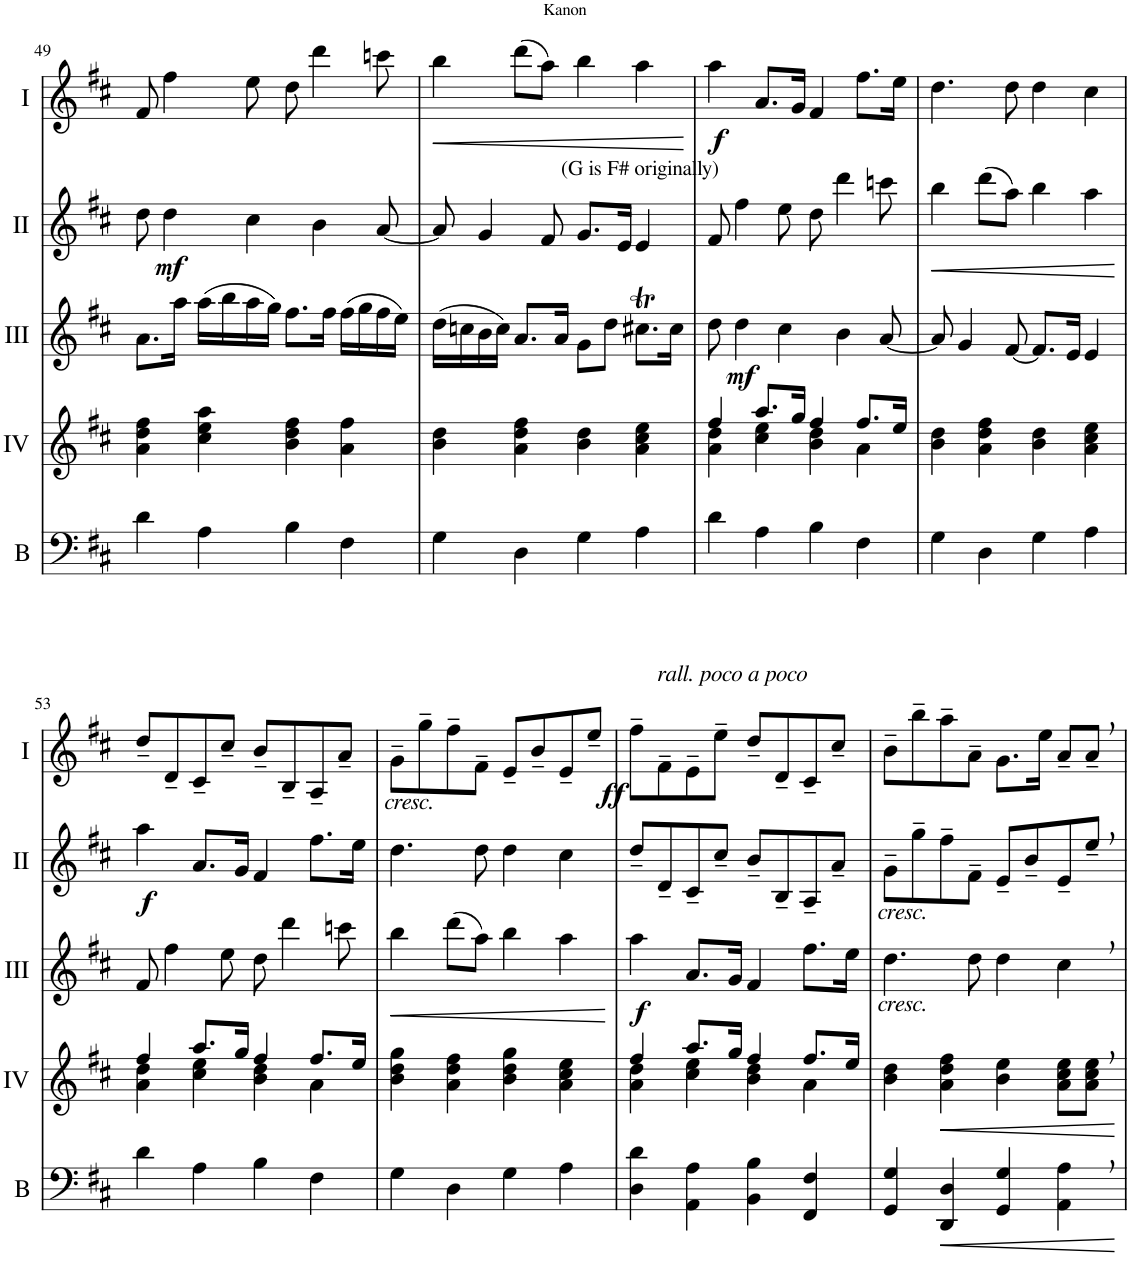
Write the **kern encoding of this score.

**kern	**dynam	**kern	**dynam	**kern	**dynam	**kern	**dynam	**kern	**dynam
*part5	*part5	*part4	*part4	*part3	*part3	*part2	*part2	*part1	*part1
*staff5	*staff5	*staff4	*staff4	*staff3	*staff3	*staff2	*staff2	*staff1	*staff1
*I"Basson	*	*I"Acc. 4	*	*I"Acc. 3	*	*I"Acc. 2	*	*I"Acc. 1	*
*I'B	*	*	*	*	*	*	*	*	*
!!LO:PB:g=z
*clefF4	*	*clefG2	*	*clefG2	*	*clefG2	*	*clefG2	*
*Trd7c12	*	*Trd7c12	*	*	*	*	*	*	*
*k[f#c#]	*	*k[f#c#]	*	*k[f#c#]	*	*k[f#c#]	*	*k[f#c#]	*
*M4/4	*	*M4/4	*	*M4/4	*	*M4/4	*	*M4/4	*
*met(c)	*	*met(c)	*	*met(c)	*	*met(c)	*	*met(c)	*
=49	=49	=49	=49	=49	=49	=49	=49	=49	=49
4d\	.	4a\ 4dd\ 4ff#\	.	8.a\L	.	8dd\	.	8f#/	.
!	!	!	!	!	!	!	!LO:DY:b	!	!
.	.	.	.	.	.	4dd\	mf	4ff#\	.
.	.	.	.	16aa\Jk	.	.	.	.	.
4A\	.	4cc#\ 4ee\ 4aa\	.	(16aa\LL	.	.	.	.	.
.	.	.	.	16bb\	.	.	.	.	.
.	.	.	.	16aa\	.	4cc#\	.	8ee\	.
.	.	.	.	16gg\JJ)	.	.	.	.	.
4B\	.	4b\ 4dd\ 4ff#\	.	8.ff#\L	.	.	.	8dd\	.
.	.	.	.	.	.	4b\	.	4ddd\	.
.	.	.	.	16ff#\Jk	.	.	.	.	.
4F#\	.	4a\ 4ff#\	.	(16ff#\LL	.	.	.	.	.
.	.	.	.	16gg\	.	.	.	.	.
.	.	.	.	16ff#\	.	[8a/	.	8cccn\	.
.	.	.	.	16ee\JJ)	.	.	.	.	.
=50	=50	=50	=50	=50	=50	=50	=50	=50	=50
!	!	!	!	!	!	!	!	!	!LO:HP:b
4G\	.	4b\ 4dd\	.	(16dd\LL	.	8a/]	.	4bb\	<
.	.	.	.	16ccn\	.	.	.	.	.
.	.	.	.	16b\	.	4g/	.	.	.
.	.	.	.	16cc\JJ)	.	.	.	.	.
4D\	.	4a\ 4dd\ 4ff#\	.	8.a/L	.	.	.	(8ddd\L	.
.	.	.	.	.	.	8f#/	.	8aa\J)	.
.	.	.	.	16a/Jk	.	.	.	.	.
!	!	!	!	!	!	!LO:TX:a:t=(G is F# originally)	!	!	!
4G\	.	4b\ 4dd\	.	8g\L	.	8.g/L	.	4bb\	.
.	.	.	.	8dd\J	.	.	.	.	.
.	.	.	.	.	.	16e/Jk	.	.	.
4A\	.	4a\ 4cc#\ 4ee\	.	8.cc#Xt\L	.	4e/	.	4aa\	.
.	.	.	.	16cc#\Jk	.	.	.	.	.
.	.	.	.	.	.	.	.	.	[
=51	=51	=51	=51	=51	=51	=51	=51	=51	=51
*	*	*^	*	*	*	*	*	*	*
!	!	!	!	!	!	!	!	!	!	!LO:DY:b
4d\	.	4ff#/	4a\ 4dd\	.	8dd\	.	8f#/	.	4aa\	f
!	!	!	!	!	!	!LO:DY:b	!	!	!	!
.	.	.	.	.	4dd\	mf	4ff#\	.	.	.
4A\	.	8.aa/L	4cc#\ 4ee\	.	.	.	.	.	8.a/L	.
.	.	.	.	.	4cc#\	.	8ee\	.	.	.
.	.	16gg/Jk	.	.	.	.	.	.	16g/Jk	.
4B\	.	4ff#/	4b\ 4dd\	.	.	.	8dd\	.	4f#/	.
.	.	.	.	.	4b\	.	4ddd\	.	.	.
4F#\	.	8.ff#/L	4a\	.	.	.	.	.	8.ff#\L	.
.	.	.	.	.	[8a/	.	8cccn\	.	.	.
.	.	16ee/Jk	.	.	.	.	.	.	16ee\Jk	.
*	*	*v	*v	*	*	*	*	*	*	*
=52	=52	=52	=52	=52	=52	=52	=52	=52	=52
!	!	!	!	!	!	!	!LO:HP:b	!	!
4G\	.	4b\ 4dd\	.	8a/]	.	4bb\	<	4.dd\	.
.	.	.	.	4g/	.	.	.	.	.
4D\	.	4a\ 4dd\ 4ff#\	.	.	.	(8ddd\L	.	.	.
.	.	.	.	[8f#/	.	8aa\J)	.	8dd\	.
4G\	.	4b\ 4dd\	.	8.f#/L]	.	4bb\	.	4dd\	.
.	.	.	.	16e/Jk	.	.	.	.	.
4A\	.	4a\ 4cc#\ 4ee\	.	4e/	.	4aa\	.	4cc#\	.
.	.	.	.	.	.	.	[	.	.
!!LO:LB:g=z
=53	=53	=53	=53	=53	=53	=53	=53	=53	=53
*	*	*^	*	*	*	*	*	*	*
!	!	!	!	!	!	!	!	!LO:DY:b	!	!
4d\	.	4ff#/	4a\ 4dd\	.	8f#/	.	4aa\	f	8dd~/L	.
.	.	.	.	.	4ff#\	.	.	.	8d~/	.
4A\	.	8.aa/L	4cc#\ 4ee\	.	.	.	8.a/L	.	8c#~/	.
.	.	.	.	.	8ee\	.	.	.	8cc#~/J	.
.	.	16gg/Jk	.	.	.	.	16g/Jk	.	.	.
4B\	.	4ff#/	4b\ 4dd\	.	8dd\	.	4f#/	.	8b~/L	.
.	.	.	.	.	4ddd\	.	.	.	8B~/	.
4F#\	.	8.ff#/L	4a\	.	.	.	8.ff#\L	.	8A~/	.
.	.	.	.	.	8cccn\	.	.	.	8a~/J	.
.	.	16ee/Jk	.	.	.	.	16ee\Jk	.	.	.
*	*	*v	*v	*	*	*	*	*	*	*
=54	=54	=54	=54	=54	=54	=54	=54	=54	=54
!	!	!	!	!	!	!	!	!LO:TX:b:i:t=cresc.	!
!	!	!	!	!	!LO:HP:b	!	!	!	!
4G\	.	4b\ 4dd\ 4gg\	.	4bb\	<	4.dd\	.	8g~\L	.
.	.	.	.	.	.	.	.	8gg~\	.
4D\	.	4a\ 4dd\ 4ff#\	.	(8ddd\L	.	.	.	8ff#~\	.
.	.	.	.	8aa\J)	.	8dd\	.	8f#~\J	.
4G\	.	4b\ 4dd\ 4gg\	.	4bb\	.	4dd\	.	8e~/L	.
.	.	.	.	.	.	.	.	8b~/	.
4A\	.	4a\ 4cc#\ 4ee\	.	4aa\	.	4cc#\	.	8e~/	.
.	.	.	.	.	.	.	.	8ee~/J	.
.	.	.	.	.	[	.	.	.	.
=55	=55	=55	=55	=55	=55	=55	=55	=55	=55
*	*	*^	*	*	*	*	*	*	*
!	!	!	!	!	!	!LO:DY:b	!	!	!	!LO:DY:b
4D\ 4d\	.	4ff#/	4a\ 4dd\	.	4aa\	f	8dd~/L	.	8ff#~\L	ff
!	!	!	!	!	!	!	!	!	!LO:TX:a:i:t=rall. poco a poco	!
.	.	.	.	.	.	.	8d~/	.	8f#~\	.
4AA\ 4A\	.	8.aa/L	4cc#\ 4ee\	.	8.a/L	.	8c#~/	.	8e~\	.
.	.	.	.	.	.	.	8cc#~/J	.	8ee~\J	.
.	.	16gg/Jk	.	.	16g/Jk	.	.	.	.	.
4BB\ 4B\	.	4ff#/	4b\ 4dd\	.	4f#/	.	8b~/L	.	8dd~/L	.
.	.	.	.	.	.	.	8B~/	.	8d~/	.
4FF#/ 4F#/	.	8.ff#/L	4a\	.	8.ff#\L	.	8A~/	.	8c#~/	.
.	.	.	.	.	.	.	8a~/J	.	8cc#~/J	.
.	.	16ee/Jk	.	.	16ee\Jk	.	.	.	.	.
*	*	*v	*v	*	*	*	*	*	*	*
=56	=56	=56	=56	=56	=56	=56	=56	=56	=56
!	!	!	!	!	!	!LO:TX:b:i:t=cresc.	!	!	!
!	!	!	!	!LO:TX:b:i:t=cresc.	!	!	!	!	!
4GG/ 4G/	.	4b\ 4dd\	.	4.dd\	.	8g~\L	.	8b~\L	.
.	.	.	.	.	.	8gg~\	.	8bb~\	.
!	!LO:HP:b	!	!LO:HP:b	!	!	!	!	!	!
4DD/ 4D/	<	4a\ 4dd\ 4ff#\	<	.	.	8ff#~\	.	8aa~\	.
.	.	.	.	8dd\	.	8f#~\J	.	8a~\J	.
4GG/ 4G/	.	4b\ 4ee\	.	4dd\	.	8e~/L	.	8.g\L	.
.	.	.	.	.	.	8b~/	.	.	.
.	.	.	.	.	.	.	.	16ee\Jk	.
4AA\, 4A\,	.	8a\ 8cc#\ 8ee\L	.	4cc#,\	.	8e~/	.	8a~/L	.
.	.	8a\, 8cc#\, 8ee\,J	.	.	.	8ee~,/J	.	8a~,/J	.
.	[	.	[	.	.	.	.	.	.
=	=	=	=	=	=	=	=	=	=
*-	*-	*-	*-	*-	*-	*-	*-	*-	*-
